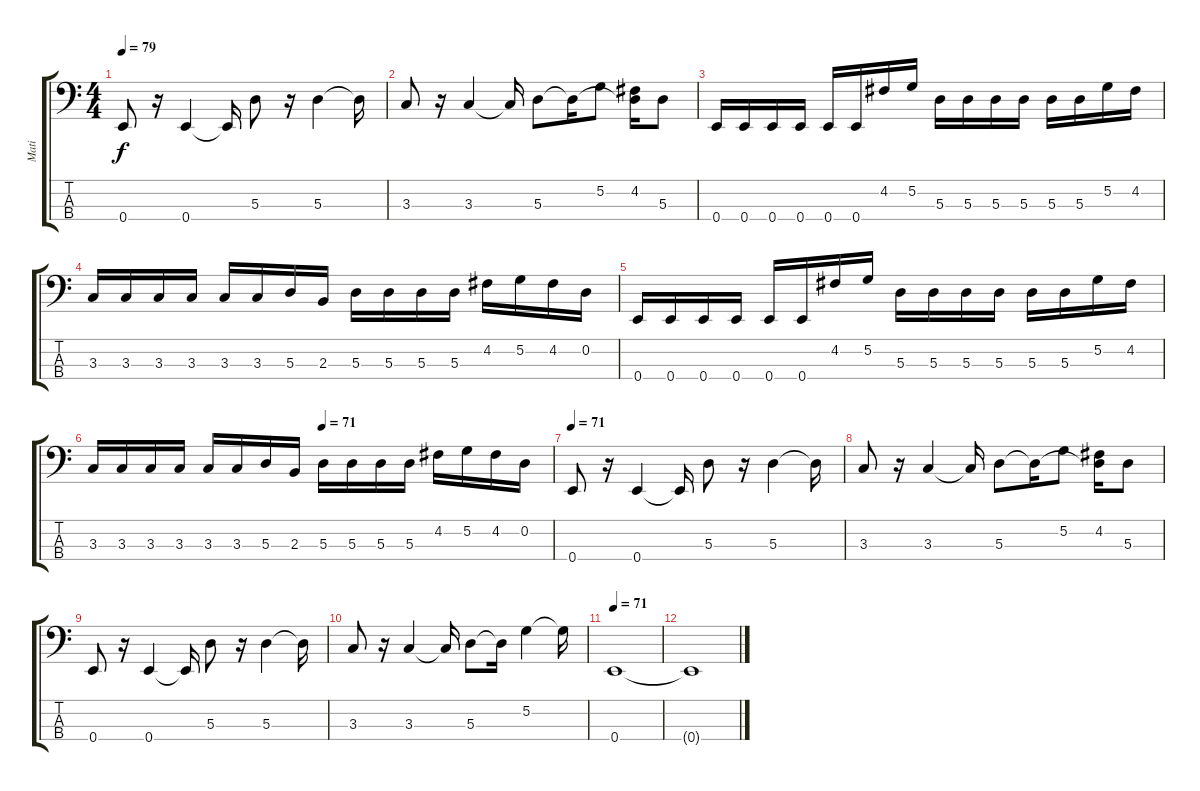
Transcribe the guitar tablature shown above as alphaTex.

\track ("Mati" "Mati") {instrument slapbass2}
\staff {score tabs}
\tuning (G2 D2 A1 E1) {hide}
\ts (4 4)
\tempo 79
\clef f4
\ks c
0.4.8{dy f} r.16 0.4.4 0.4{t}.16 5.3.8 r.16 5.3.4 5.3{t}.16 |
3.3.8 r.16 3.3.4 3.3{t}.16 5.3.8 5.3{t}.16 5.2.8 (4.2 5.3{t}).16 5.3.8 |
0.4.16 0.4.16 0.4.16 0.4.16 0.4.16 0.4.16 4.2.16 5.2.16 5.3.16 5.3.16 5.3.16 5.3.16 5.3.16 5.3.16 5.2.16 4.2.16 |
3.3.16 3.3.16 3.3.16 3.3.16 3.3.16 3.3.16 5.3.16 2.3.16 5.3.16 5.3.16 5.3.16 5.3.16 4.2.16 5.2.16 4.2.16 0.2.16 |
0.4.16 0.4.16 0.4.16 0.4.16 0.4.16 0.4.16 4.2.16 5.2.16 5.3.16 5.3.16 5.3.16 5.3.16 5.3.16 5.3.16 5.2.16 4.2.16 |
\tempo (71 0.5)
3.3.16 3.3.16 3.3.16 3.3.16 3.3.16 3.3.16 5.3.16 2.3.16 5.3.16 5.3.16 5.3.16 5.3.16 4.2.16 5.2.16 4.2.16 0.2.16 |
\tempo 71
0.4.8 r.16 0.4.4 0.4{t}.16 5.3.8 r.16 5.3.4 5.3{t}.16 |
3.3.8 r.16 3.3.4 3.3{t}.16 5.3.8 5.3{t}.16 5.2.8 (4.2 5.3{t}).16 5.3.8 |
0.4.8 r.16 0.4.4 0.4{t}.16 5.3.8 r.16 5.3.4 5.3{t}.16 |
3.3.8 r.16 3.3.4 3.3{t}.16 5.3.8 5.3{t}.16 5.2.4 5.2{t}.16 |
\tempo 71
0.4.1{volume 0} |
0.4{t}.1
